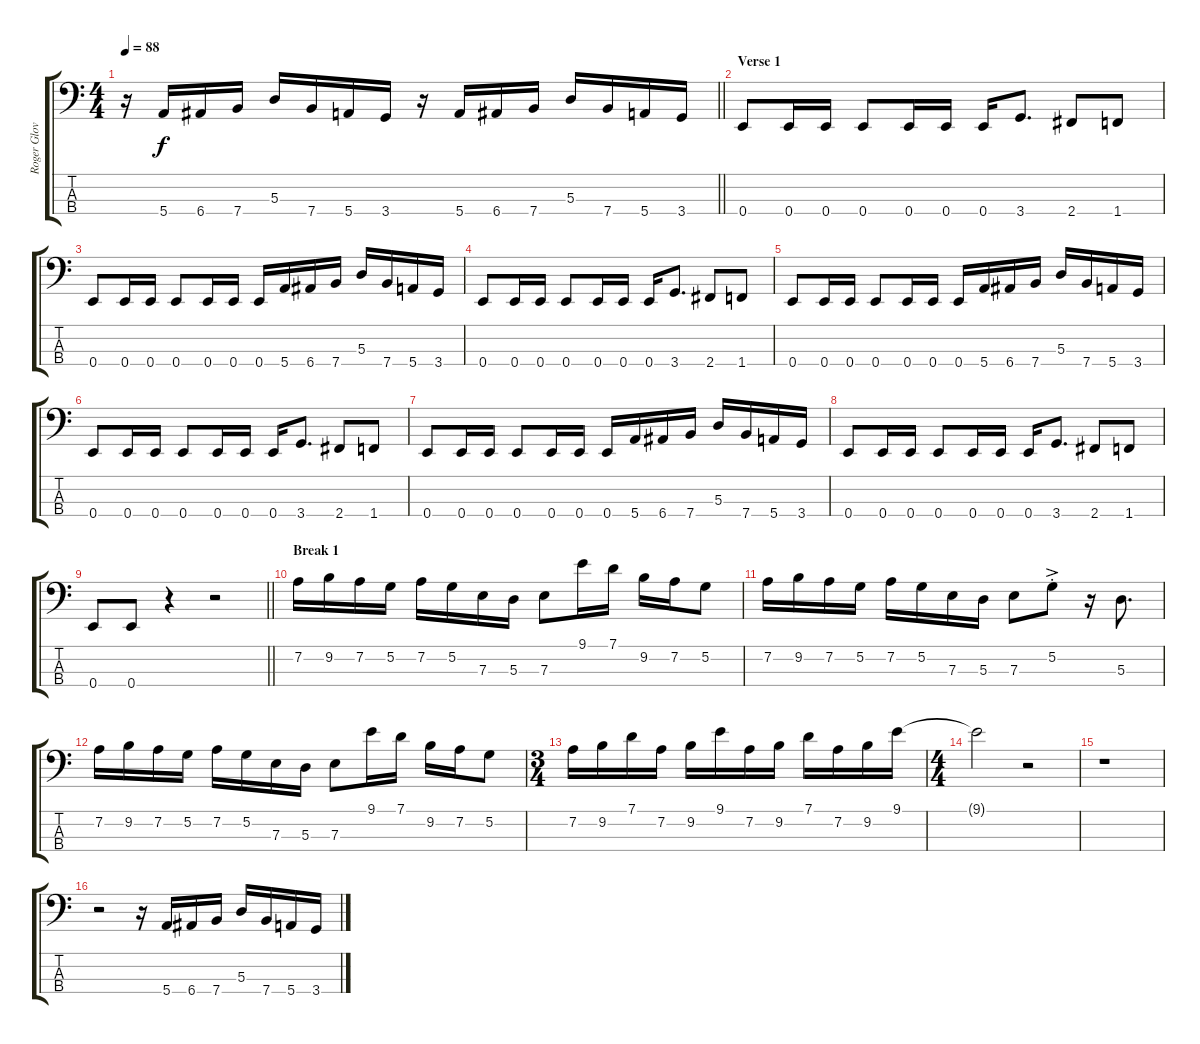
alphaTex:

\track ("Roger Glover" "Roger Glov") {instrument electricbassfinger}
\staff {score tabs}
\tuning (G2 D2 A1 E1) {hide}
\ts (4 4)
\tempo 88
\clef f4
\barLineRight lightlight
\ks c
r.16{dy f instrument electricbassfinger} 5.4.16 6.4.16 7.4.16 5.3.16 7.4.16 5.4.16 3.4.16 r.16 5.4.16 6.4.16 7.4.16 5.3.16 7.4.16 5.4.16 3.4.16 |
\section ("" "Verse 1")
0.4.8 0.4.16 0.4.16 0.4.8 0.4.16 0.4.16 0.4.16 3.4.8{d} 2.4.8 1.4.8 |
0.4.8 0.4.16 0.4.16 0.4.8 0.4.16 0.4.16 0.4.16 5.4.16 6.4.16 7.4.16 5.3.16 7.4.16 5.4.16 3.4.16 |
0.4.8 0.4.16 0.4.16 0.4.8 0.4.16 0.4.16 0.4.16 3.4.8{d} 2.4.8 1.4.8 |
0.4.8 0.4.16 0.4.16 0.4.8 0.4.16 0.4.16 0.4.16 5.4.16 6.4.16 7.4.16 5.3.16 7.4.16 5.4.16 3.4.16 |
0.4.8 0.4.16 0.4.16 0.4.8 0.4.16 0.4.16 0.4.16 3.4.8{d} 2.4.8 1.4.8 |
0.4.8 0.4.16 0.4.16 0.4.8 0.4.16 0.4.16 0.4.16 5.4.16 6.4.16 7.4.16 5.3.16 7.4.16 5.4.16 3.4.16 |
0.4.8 0.4.16 0.4.16 0.4.8 0.4.16 0.4.16 0.4.16 3.4.8{d} 2.4.8 1.4.8 |
\barLineRight lightlight
0.4.8 0.4.8 r.4 r.2 |
\section ("" "Break 1")
7.2.16 9.2.16 7.2.16 5.2.16 7.2.16 5.2.16 7.3.16 5.3.16 7.3.8 9.1.16 7.1.16 9.2.16 7.2.16 5.2.8 |
7.2.16 9.2.16 7.2.16 5.2.16 7.2.16 5.2.16 7.3.16 5.3.16 7.3.8 5.2{ac st}.8 r.16 5.3.8{d} |
7.2.16 9.2.16 7.2.16 5.2.16 7.2.16 5.2.16 7.3.16 5.3.16 7.3.8 9.1.16 7.1.16 9.2.16 7.2.16 5.2.8 |
\ts (3 4)
7.2.16 9.2.16 7.1.16 7.2.16 9.2.16 9.1.16 7.2.16 9.2.16 7.1.16 7.2.16 9.2.16 9.1.16 |
\ts (4 4)
9.1{t}.2 r.2 |
r.1 |
r.2 r.16 5.4.16 6.4.16 7.4.16 5.3.16 7.4.16 5.4.16 3.4.16
